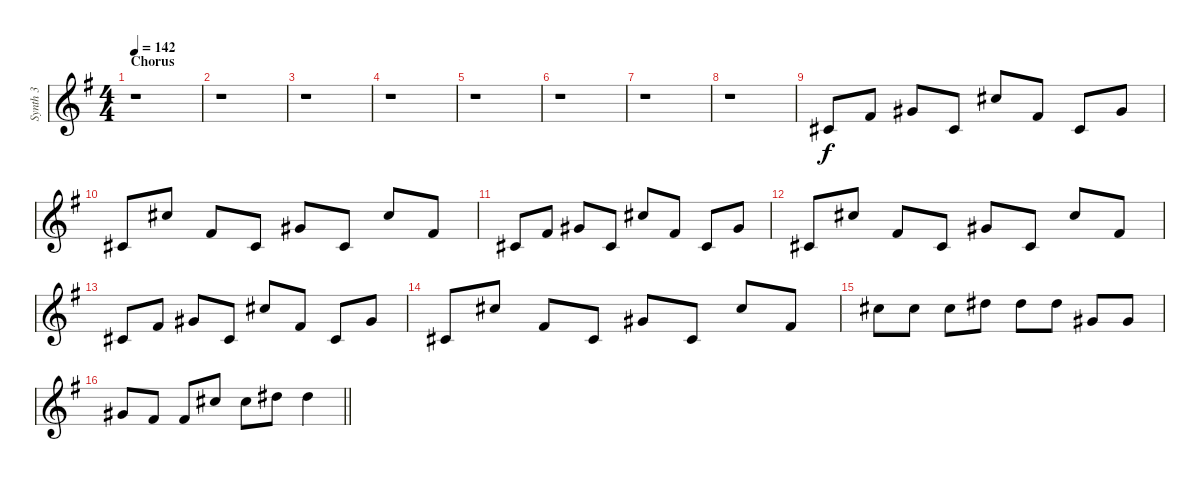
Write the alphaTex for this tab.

\track ("Synth 3" "Synth 3") {instrument pad3polysynth}
\staff {score}
\tuning (Eb4 Bb3 Gb3 Db3 Ab2 Eb2) {hide}
\ts (4 4)
\section ("" "Chorus")
\tempo 142
\clef g2
\ks g
r.1{dy f} |
r.1 |
r.1 |
r.1 |
r.1 |
r.1 |
r.1 |
r.1 |
12.4.8 12.3.8 14.3.8 12.4.8 15.2.8 12.3.8 12.4.8 14.3.8 |
12.4.8 15.2.8 12.3.8 12.4.8 14.3.8 12.4.8 15.2.8 12.3.8 |
12.4.8 12.3.8 14.3.8 12.4.8 15.2.8 12.3.8 12.4.8 14.3.8 |
12.4.8 15.2.8 12.3.8 12.4.8 14.3.8 12.4.8 15.2.8 12.3.8 |
12.4.8 12.3.8 14.3.8 12.4.8 15.2.8 12.3.8 12.4.8 14.3.8 |
12.4.8 15.2.8 12.3.8 12.4.8 14.3.8 12.4.8 15.2.8 12.3.8 |
15.2.8 15.2.8 15.2.8 12.1.8 12.1.8 12.1.8 14.3.8 14.3.8 |
\barLineRight lightlight
14.3.8 12.3.8 12.3.8 15.2.8 15.2.8 12.1.8 12.1.4
